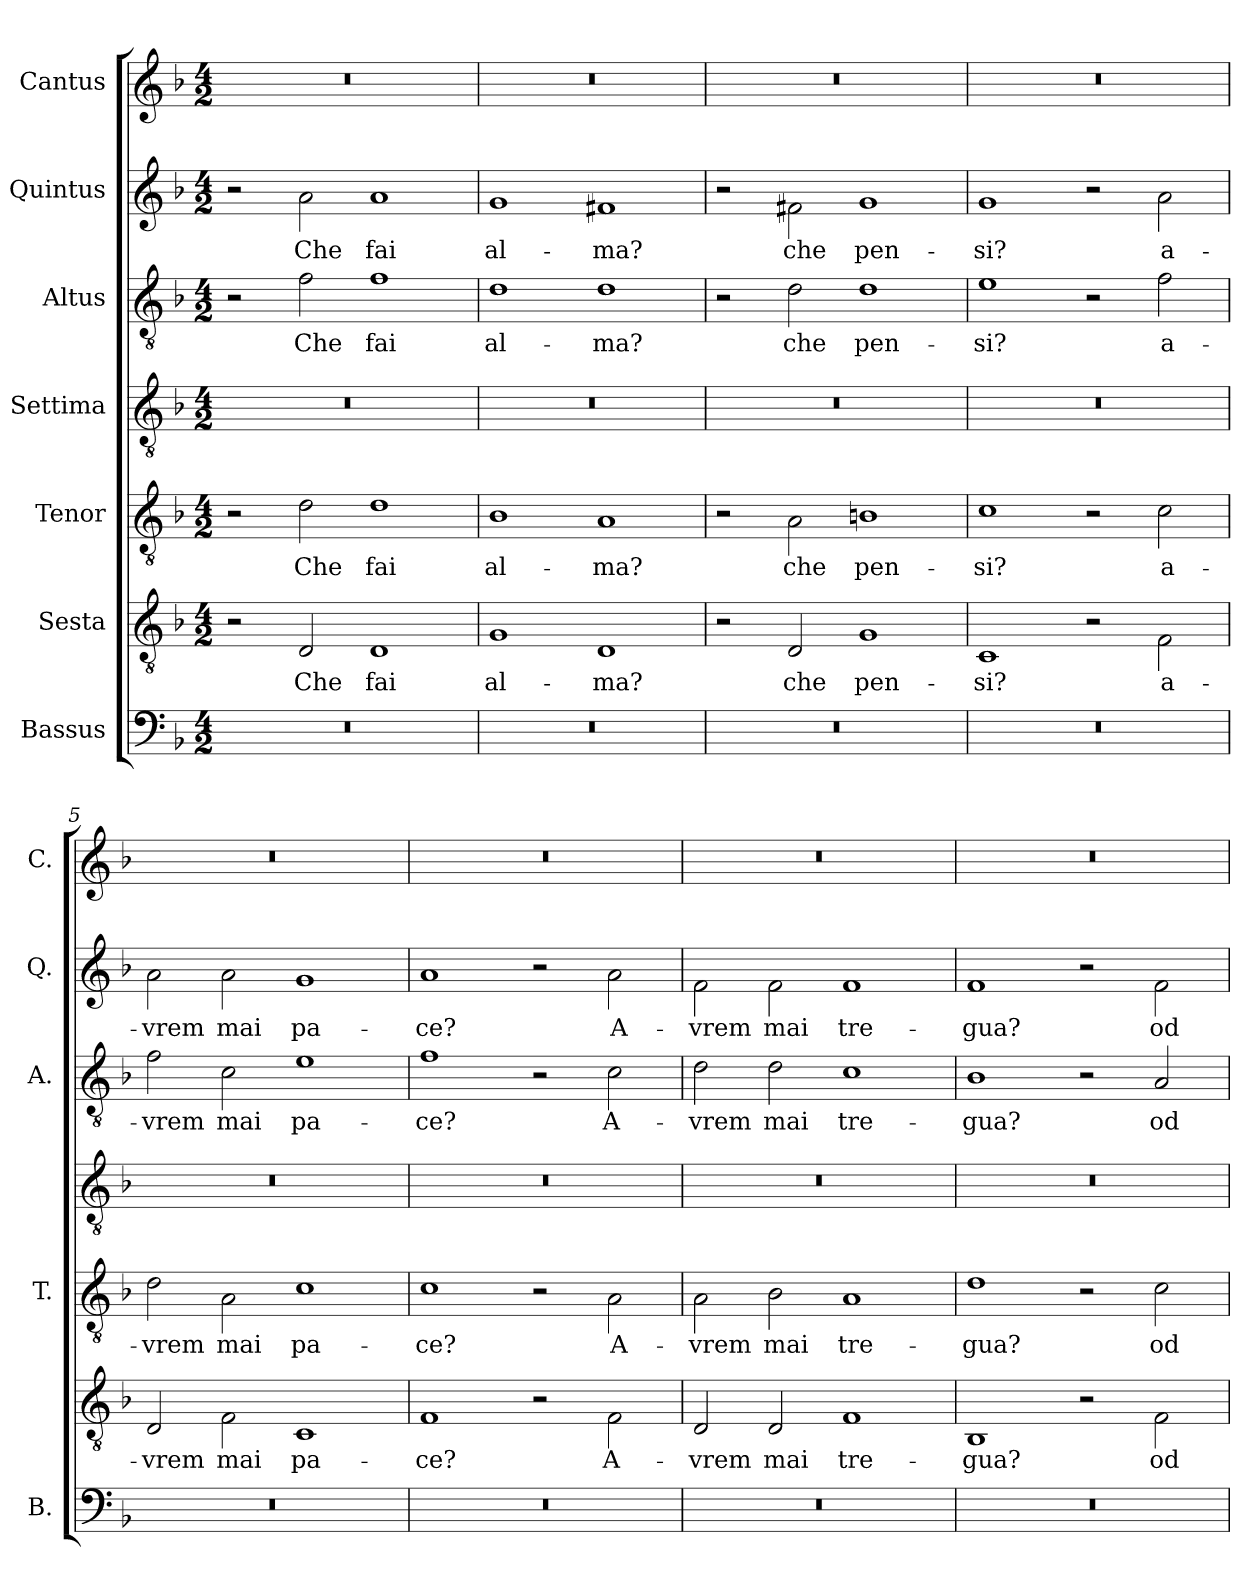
**kern	**kern	**text	**kern	**text	**kern	**kern	**text	**kern	**text	**kern
*part7	*part6	*part6	*part5	*part5	*part4	*part3	*part3	*part2	*part2	*part1
*staff7	*staff6	*staff6	*staff5	*staff5	*staff4	*staff3	*staff3	*staff2	*staff2	*staff1
*I"Bassus	*I"Sesta	*	*I"Tenor	*	*I"Settima	*I"Altus	*	*I"Quintus	*	*I"Cantus
*I'B.	*	*	*I'T.	*	*	*I'A.	*	*I'Q.	*	*I'C.
*clefF4	*clefGv2	*	*clefGv2	*	*clefGv2	*clefGv2	*	*clefG2	*	*clefG2
*k[b-]	*k[b-]	*	*k[b-]	*	*k[b-]	*k[b-]	*	*k[b-]	*	*k[b-]
*M4/2	*M4/2	*	*M4/2	*	*M4/2	*M4/2	*	*M4/2	*	*M4/2
=1	=1	=1	=1	=1	=1	=1	=1	=1	=1	=1
0r	2r	.	2r	.	0r	2r	.	2r	.	0r
.	2D/	Che	2d\	Che	.	2f\	Che	2a\	Che	.
.	1D	fai	1d	fai	.	1f	fai	1a	fai	.
=2	=2	=2	=2	=2	=2	=2	=2	=2	=2	=2
0r	1G	al-	1B-	al-	0r	1d	al-	1g	al-	0r
.	1D	-ma?	1A	-ma?	.	1d	-ma?	1f#X	-ma?	.
=3	=3	=3	=3	=3	=3	=3	=3	=3	=3	=3
0r	2r	.	2r	.	0r	2r	.	2r	.	0r
.	2D/	che	2A\	che	.	2d\	che	2f#X\	che	.
.	1G	pen-	1Bn	pen-	.	1d	pen-	1g	pen-	.
=4	=4	=4	=4	=4	=4	=4	=4	=4	=4	=4
0r	1C	-si?	1c	-si?	0r	1e	-si?	1g	-si?	0r
.	2r	.	2r	.	.	2r	.	2r	.	.
.	2F\	a-	2c\	a-	.	2f\	a-	2a\	a-	.
=5	=5	=5	=5	=5	=5	=5	=5	=5	=5	=5
0r	2D/	-vrem	2d\	-vrem	0r	2f\	-vrem	2a\	-vrem	0r
.	2F\	mai	2A\	mai	.	2c\	mai	2a\	mai	.
.	1C	pa-	1c	pa-	.	1e	pa-	1g	pa-	.
=6	=6	=6	=6	=6	=6	=6	=6	=6	=6	=6
0r	1F	-ce?	1c	-ce?	0r	1f	-ce?	1a	-ce?	0r
.	2r	.	2r	.	.	2r	.	2r	.	.
.	2F\	A­-	2A\	A-	.	2c\	A­-	2a\	A-	.
=7	=7	=7	=7	=7	=7	=7	=7	=7	=7	=7
0r	2D/	-vrem	2A\	-vrem	0r	2d\	-vrem	2f\	-vrem	0r
.	2D/	mai	2B-\	mai	.	2d\	mai	2f\	mai	.
.	1F	tre-	1A	tre-	.	1c	tre-	1f	tre-	.
=8	=8	=8	=8	=8	=8	=8	=8	=8	=8	=8
0r	1BB-	-gua?	1d	-gua?	0r	1B-	-gua?	1f	-gua?	0r
.	2r	.	2r	.	.	2r	.	2r	.	.
.	2F\	od	2c\	od	.	2A/	od	2f\	od	.
=	=	=	=	=	=	=	=	=	=	=
*-	*-	*-	*-	*-	*-	*-	*-	*-	*-	*-
